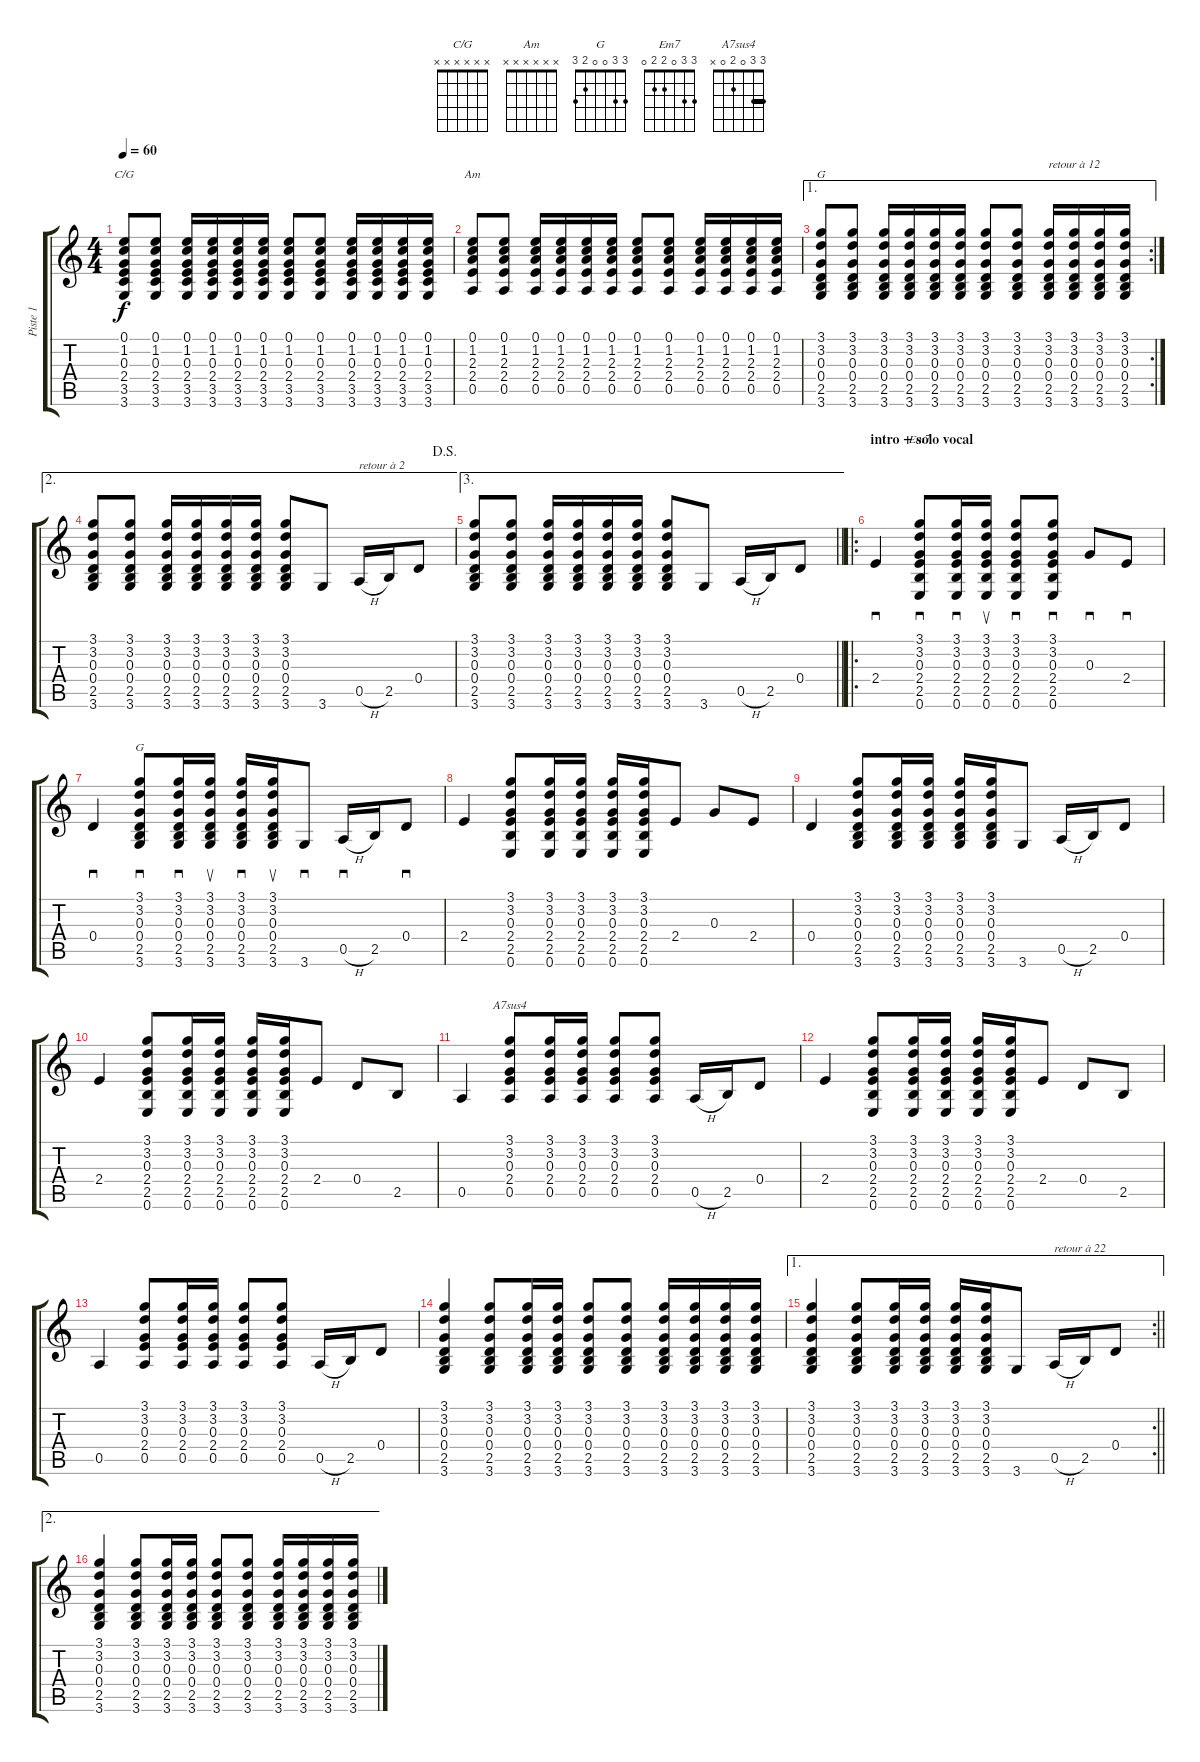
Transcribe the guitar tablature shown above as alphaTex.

\track ("Piste 1" "Piste 1") {instrument acousticguitarsteel}
\staff {score tabs}
\tuning (E4 B3 G3 D3 A2 E2) {hide}
\chord ("C/G" x x x x x x)
\chord ("Am" x x x x x x)
\chord ("G" x x x x x x)
\chord ("Em7" 3 3 0 2 2 0)
\chord ("G" 3 3 0 0 2 3)
\chord ("A7sus4" 3 3 0 2 0 x) {barre 3}
\ts (4 4)
\tempo 60
\clef g2
\ks c
(0.1 1.2 0.3 2.4 3.5 3.6).8{ch "C/G" dy f} (0.1 1.2 0.3 2.4 3.5 3.6).8 (0.1 1.2 0.3 2.4 3.5 3.6).16 (0.1 1.2 0.3 2.4 3.5 3.6).16 (0.1 1.2 0.3 2.4 3.5 3.6).16 (0.1 1.2 0.3 2.4 3.5 3.6).16 (0.1 1.2 0.3 2.4 3.5 3.6).8 (0.1 1.2 0.3 2.4 3.5 3.6).8 (0.1 1.2 0.3 2.4 3.5 3.6).16 (0.1 1.2 0.3 2.4 3.5 3.6).16 (0.1 1.2 0.3 2.4 3.5 3.6).16 (0.1 1.2 0.3 2.4 3.5 3.6).16 |
(0.1 1.2 2.3 2.4 0.5).8{ch "Am"} (0.1 1.2 2.3 2.4 0.5).8 (0.1 1.2 2.3 2.4 0.5).16 (0.1 1.2 2.3 2.4 0.5).16 (0.1 1.2 2.3 2.4 0.5).16 (0.1 1.2 2.3 2.4 0.5).16 (0.1 1.2 2.3 2.4 0.5).8 (0.1 1.2 2.3 2.4 0.5).8 (0.1 1.2 2.3 2.4 0.5).16 (0.1 1.2 2.3 2.4 0.5).16 (0.1 1.2 2.3 2.4 0.5).16 (0.1 1.2 2.3 2.4 0.5).16 |
\ae 1
\rc 2
(3.1 3.2 0.3 0.4 2.5 3.6).8{ch "G"} (3.1 3.2 0.3 0.4 2.5 3.6).8 (3.1 3.2 0.3 0.4 2.5 3.6).16 (3.1 3.2 0.3 0.4 2.5 3.6).16 (3.1 3.2 0.3 0.4 2.5 3.6).16 (3.1 3.2 0.3 0.4 2.5 3.6).16 (3.1 3.2 0.3 0.4 2.5 3.6).8 (3.1 3.2 0.3 0.4 2.5 3.6).8 (3.1 3.2 0.3 0.4 2.5 3.6).16{txt "retour à 12"} (3.1 3.2 0.3 0.4 2.5 3.6).16 (3.1 3.2 0.3 0.4 2.5 3.6).16 (3.1 3.2 0.3 0.4 2.5 3.6).16 |
\ae 2
\jump dalsegno
(3.1 3.2 0.3 0.4 2.5 3.6).8 (3.1 3.2 0.3 0.4 2.5 3.6).8 (3.1 3.2 0.3 0.4 2.5 3.6).16 (3.1 3.2 0.3 0.4 2.5 3.6).16 (3.1 3.2 0.3 0.4 2.5 3.6).16 (3.1 3.2 0.3 0.4 2.5 3.6).16 (3.1 3.2 0.3 0.4 2.5 3.6).8 3.6.8 0.5{h}.16{txt "retour à 2"} 2.5.16 0.4.8 |
\ae 3
\barLineRight lightlight
(3.1 3.2 0.3 0.4 2.5 3.6).8 (3.1 3.2 0.3 0.4 2.5 3.6).8 (3.1 3.2 0.3 0.4 2.5 3.6).16 (3.1 3.2 0.3 0.4 2.5 3.6).16 (3.1 3.2 0.3 0.4 2.5 3.6).16 (3.1 3.2 0.3 0.4 2.5 3.6).16 (3.1 3.2 0.3 0.4 2.5 3.6).8 3.6.8 0.5{h}.16 2.5.16 0.4.8 |
\ro
\section ("" "intro + solo vocal")
2.4.4{sd} (3.1 3.2 0.3 2.4 2.5 0.6).8{sd ch "Em7"} (3.1 3.2 0.3 2.4 2.5 0.6).16{sd} (3.1 3.2 0.3 2.4 2.5 0.6).16{su} (3.1 3.2 0.3 2.4 2.5 0.6).8{sd} (3.1 3.2 0.3 2.4 2.5 0.6).8{sd} 0.3.8{sd} 2.4.8{sd} |
0.4.4{sd} (3.1 3.2 0.3 0.4 2.5 3.6).8{sd ch "G"} (3.1 3.2 0.3 0.4 2.5 3.6).16{sd} (3.1 3.2 0.3 0.4 2.5 3.6).16{su} (3.1 3.2 0.3 0.4 2.5 3.6).16{sd} (3.1 3.2 0.3 0.4 2.5 3.6).16{su} 3.6.8{sd} 0.5{h}.16{sd} 2.5.16 0.4.8{sd} |
2.4.4 (3.1 3.2 0.3 2.4 2.5 0.6).8 (3.1 3.2 0.3 2.4 2.5 0.6).16 (3.1 3.2 0.3 2.4 2.5 0.6).16 (3.1 3.2 0.3 2.4 2.5 0.6).16 (3.1 3.2 0.3 2.4 2.5 0.6).16 2.4.8 0.3.8 2.4.8 |
0.4.4 (3.1 3.2 0.3 0.4 2.5 3.6).8 (3.1 3.2 0.3 0.4 2.5 3.6).16 (3.1 3.2 0.3 0.4 2.5 3.6).16 (3.1 3.2 0.3 0.4 2.5 3.6).16 (3.1 3.2 0.3 0.4 2.5 3.6).16 3.6.8 0.5{h}.16 2.5.16 0.4.8 |
2.4.4 (3.1 3.2 0.3 2.4 2.5 0.6).8 (3.1 3.2 0.3 2.4 2.5 0.6).16 (3.1 3.2 0.3 2.4 2.5 0.6).16 (3.1 3.2 0.3 2.4 2.5 0.6).16 (3.1 3.2 0.3 2.4 2.5 0.6).16 2.4.8 0.4.8 2.5.8 |
0.5.4 (3.1 3.2 0.3 2.4 0.5).8{ch "A7sus4"} (3.1 3.2 0.3 2.4 0.5).16 (3.1 3.2 0.3 2.4 0.5).16 (3.1 3.2 0.3 2.4 0.5).8 (3.1 3.2 0.3 2.4 0.5).8 0.5{h}.16 2.5.16 0.4.8 |
2.4.4 (3.1 3.2 0.3 2.4 2.5 0.6).8 (3.1 3.2 0.3 2.4 2.5 0.6).16 (3.1 3.2 0.3 2.4 2.5 0.6).16 (3.1 3.2 0.3 2.4 2.5 0.6).16 (3.1 3.2 0.3 2.4 2.5 0.6).16 2.4.8 0.4.8 2.5.8 |
0.5.4 (3.1 3.2 0.3 2.4 0.5).8 (3.1 3.2 0.3 2.4 0.5).16 (3.1 3.2 0.3 2.4 0.5).16 (3.1 3.2 0.3 2.4 0.5).8 (3.1 3.2 0.3 2.4 0.5).8 0.5{h}.16 2.5.16 0.4.8 |
(3.1 3.2 0.3 0.4 2.5 3.6).4 (3.1 3.2 0.3 0.4 2.5 3.6).8 (3.1 3.2 0.3 0.4 2.5 3.6).16 (3.1 3.2 0.3 0.4 2.5 3.6).16 (3.1 3.2 0.3 0.4 2.5 3.6).8 (3.1 3.2 0.3 0.4 2.5 3.6).8 (3.1 3.2 0.3 0.4 2.5 3.6).16 (3.1 3.2 0.3 0.4 2.5 3.6).16 (3.1 3.2 0.3 0.4 2.5 3.6).16 (3.1 3.2 0.3 0.4 2.5 3.6).16 |
\ae 1
\rc 2
\barLineRight lightlight
(3.1 3.2 0.3 0.4 2.5 3.6).4 (3.1 3.2 0.3 0.4 2.5 3.6).8 (3.1 3.2 0.3 0.4 2.5 3.6).16 (3.1 3.2 0.3 0.4 2.5 3.6).16 (3.1 3.2 0.3 0.4 2.5 3.6).16 (3.1 3.2 0.3 0.4 2.5 3.6).16 3.6.8 0.5{h}.16{txt "retour à 22"} 2.5.16 0.4.8 |
\ae 2
(3.1 3.2 0.3 0.4 2.5 3.6).4 (3.1 3.2 0.3 0.4 2.5 3.6).8 (3.1 3.2 0.3 0.4 2.5 3.6).16 (3.1 3.2 0.3 0.4 2.5 3.6).16 (3.1 3.2 0.3 0.4 2.5 3.6).8 (3.1 3.2 0.3 0.4 2.5 3.6).8 (3.1 3.2 0.3 0.4 2.5 3.6).16 (3.1 3.2 0.3 0.4 2.5 3.6).16 (3.1 3.2 0.3 0.4 2.5 3.6).16 (3.1 3.2 0.3 0.4 2.5 3.6).16
